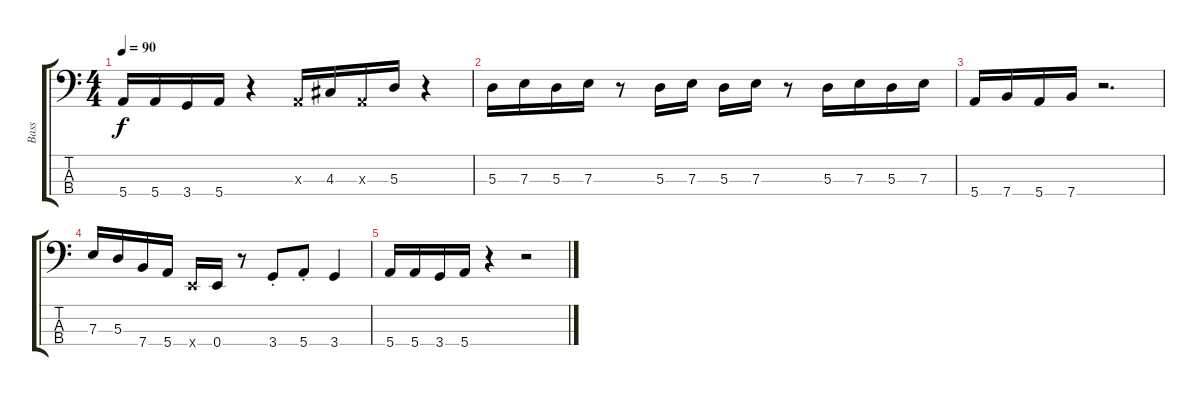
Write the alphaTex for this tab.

\track ("Bass" "Bass") {instrument electricbassfinger}
\staff {score tabs}
\tuning (G2 D2 A1 E1) {hide}
\ts (4 4)
\tempo 90
\clef f4
\ks c
5.4.16{dy f} 5.4.16 3.4.16 5.4.16 r.4 0.3{x}.16 4.3.16 0.3{x}.16 5.3.16 r.4 |
5.3.16 7.3.16 5.3.16 7.3.16 r.8 5.3.16 7.3.16 5.3.16 7.3.16 r.8 5.3.16 7.3.16 5.3.16 7.3.16 |
5.4.16 7.4.16 5.4.16 7.4.16 r.2{d} |
7.3.16 5.3.16 7.4.16 5.4.16 0.4{x}.16 0.4.16 r.8 3.4{st}.8 5.4{st}.8 3.4.4 |
5.4.16 5.4.16 3.4.16 5.4.16 r.4 r.2
